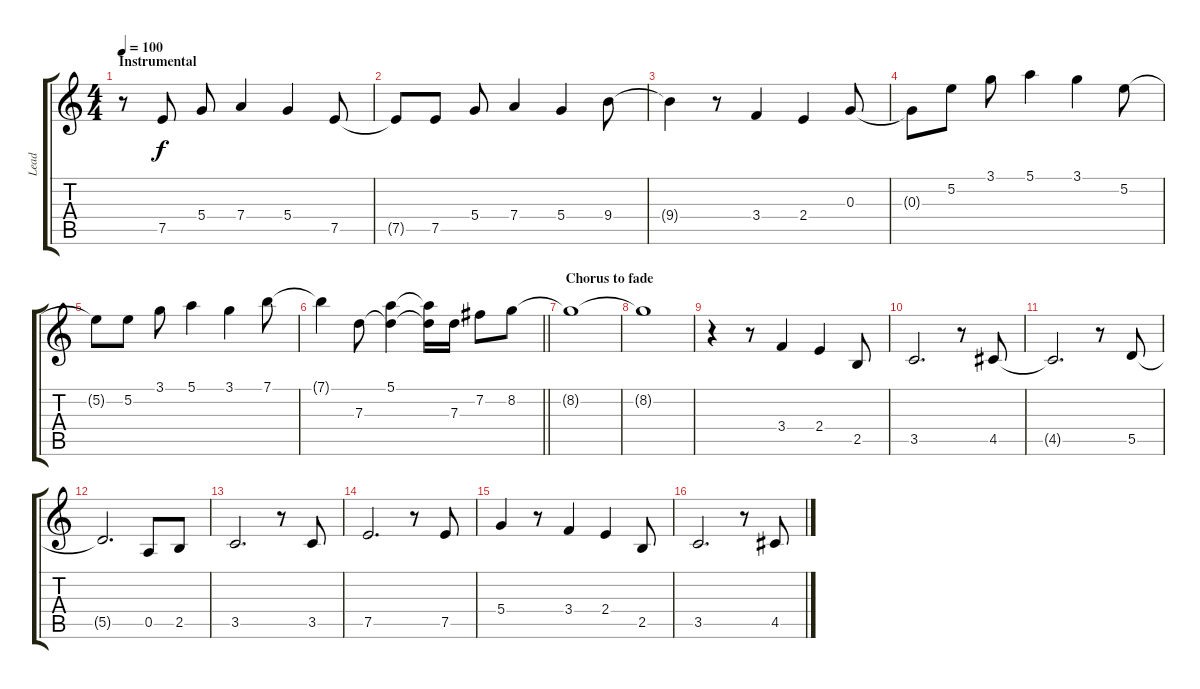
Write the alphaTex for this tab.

\track ("Lead" "Lead") {instrument distortionguitar}
\staff {score tabs}
\tuning (E4 B3 G3 D3 A2 E2) {hide}
\ts (4 4)
\section ("" "Instrumental")
\tempo 100
\clef g2
\ks c
r.8{dy f} 7.5.8 5.4.8 7.4.4 5.4.4 7.5.8 |
7.5{t}.8 7.5.8 5.4.8 7.4.4 5.4.4 9.4.8 |
9.4{t}.4 r.8 3.4.4 2.4.4 0.3.8 |
0.3{t}.8 5.2.8 3.1.8 5.1.4 3.1.4 5.2.8 |
5.2{t}.8 5.2.8 3.1.8 5.1.4 3.1.4 7.1.8 |
\barLineRight lightlight
7.1{t}.4 7.3.8 (5.1 7.3{t}).4 (5.1{t} 7.3{t}).16 7.3.16 7.2.8 8.2.8 |
\section ("" " Chorus to fade")
8.2{t}.1 |
8.2{t}.1 |
r.4{volume 4 balance 12} r.8 3.4.4 2.4.4 2.5.8 |
3.5.2{d} r.8 4.5.8 |
4.5{t}.2{d} r.8 5.5.8 |
5.5{t}.2{d} 0.5.8 2.5.8 |
3.5.2{d} r.8 3.5.8 |
7.5.2{d} r.8 7.5.8 |
5.4.4 r.8 3.4.4 2.4.4 2.5.8 |
3.5.2{d} r.8 4.5.8
